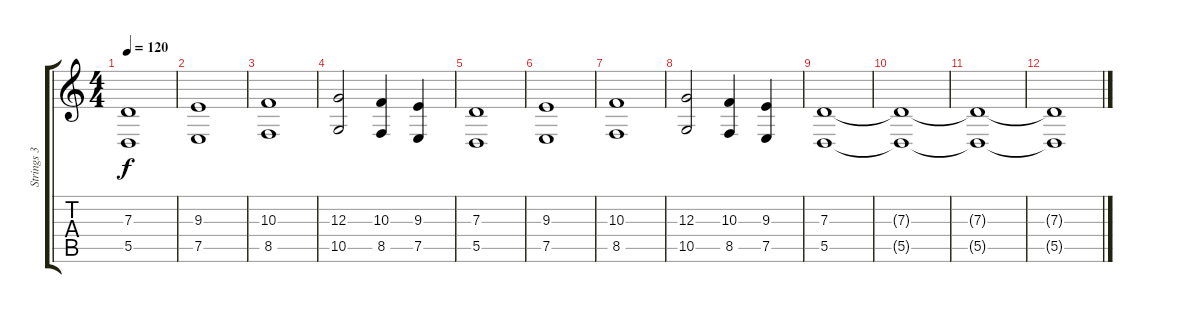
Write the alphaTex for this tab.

\track ("Strings 3" "Strings 3") {instrument stringensemble1}
\staff {score tabs}
\tuning (E4 B3 G3 D3 A2 E2) {hide}
\ts (4 4)
\tempo 120
\clef g2
\ks c
(7.3 5.5).1{dy f} |
(9.3 7.5).1 |
(10.3 8.5).1 |
(12.3 10.5).2 (10.3 8.5).4 (9.3 7.5).4 |
(7.3 5.5).1 |
(9.3 7.5).1 |
(10.3 8.5).1 |
(12.3 10.5).2 (10.3 8.5).4 (9.3 7.5).4 |
(7.3 5.5).1 |
(7.3{t} 5.5{t}).1 |
(7.3{t} 5.5{t}).1{volume 0} |
(7.3{t} 5.5{t}).1
